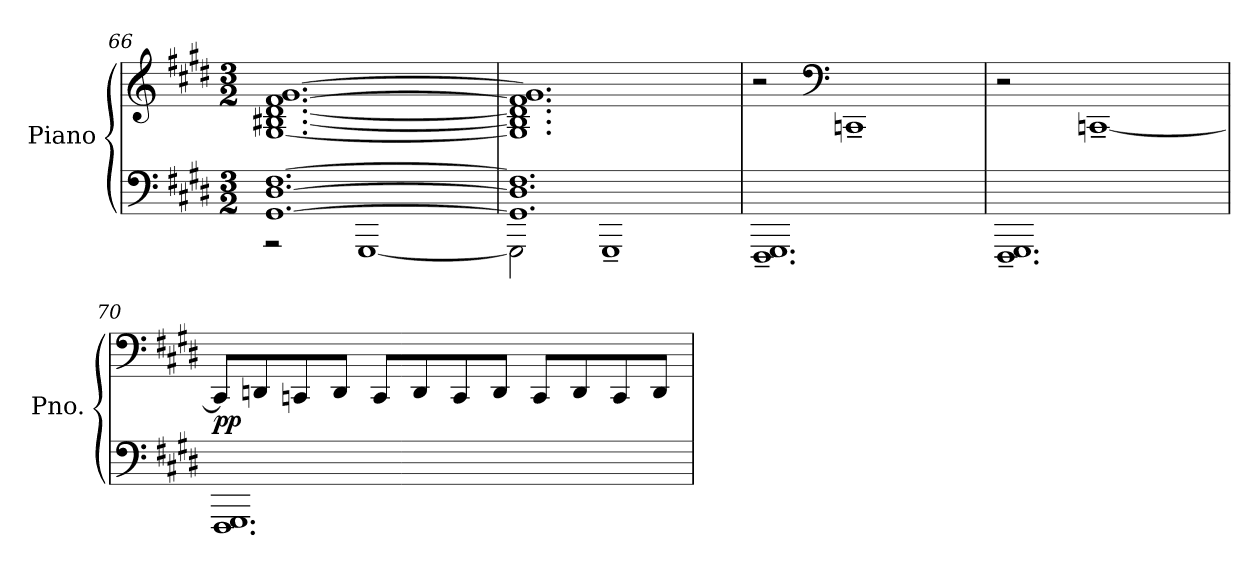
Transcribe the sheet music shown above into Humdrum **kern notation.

**kern	**kern	**dynam
*part1	*part1	*part1
*staff2	*staff1	*staff1/2
*I"Piano	*	*
*I'Pno.	*	*
*clefF4	*clefG2	*
*k[f#c#g#d#]	*k[f#c#g#d#]	*
*M3/2	*M3/2	*
=66	=66	=66
*^	*	*
[1.GG# [1.D# [1.F#	2r	[1.G# [1.B#X [1.d# [1.f# [1.g#	.
.	[1GGG#	.	.
=67	=67	=67	=67
1.GG#] 1.D#] 1.F#]	2GGG#\]	1.G#] 1.B#] 1.d#] 1.f#] 1.g#]	.
.	1GGG#~	.	.
*v	*v	*	*
=68	=68	=68
1.FFF#~ 1.GGG#~	2r	.
*	*clefF4	*
.	1CCn~	.
=69	=69	=69
1.FFF#~ 1.GGG#~	2r	.
.	[1CCn~	.
=70	=70	=70
!	!	!LO:DY:b
1.FFF# 1.GGG#	8CC/L]	pp
.	8DDn/	.
.	8CCn/	.
.	8DD/J	.
.	8CC/L	.
.	8DD/	.
.	8CC/	.
.	8DD/J	.
.	8CC/L	.
.	8DD/	.
.	8CC/	.
.	8DD/J	.
=	=	=
*-	*-	*-
